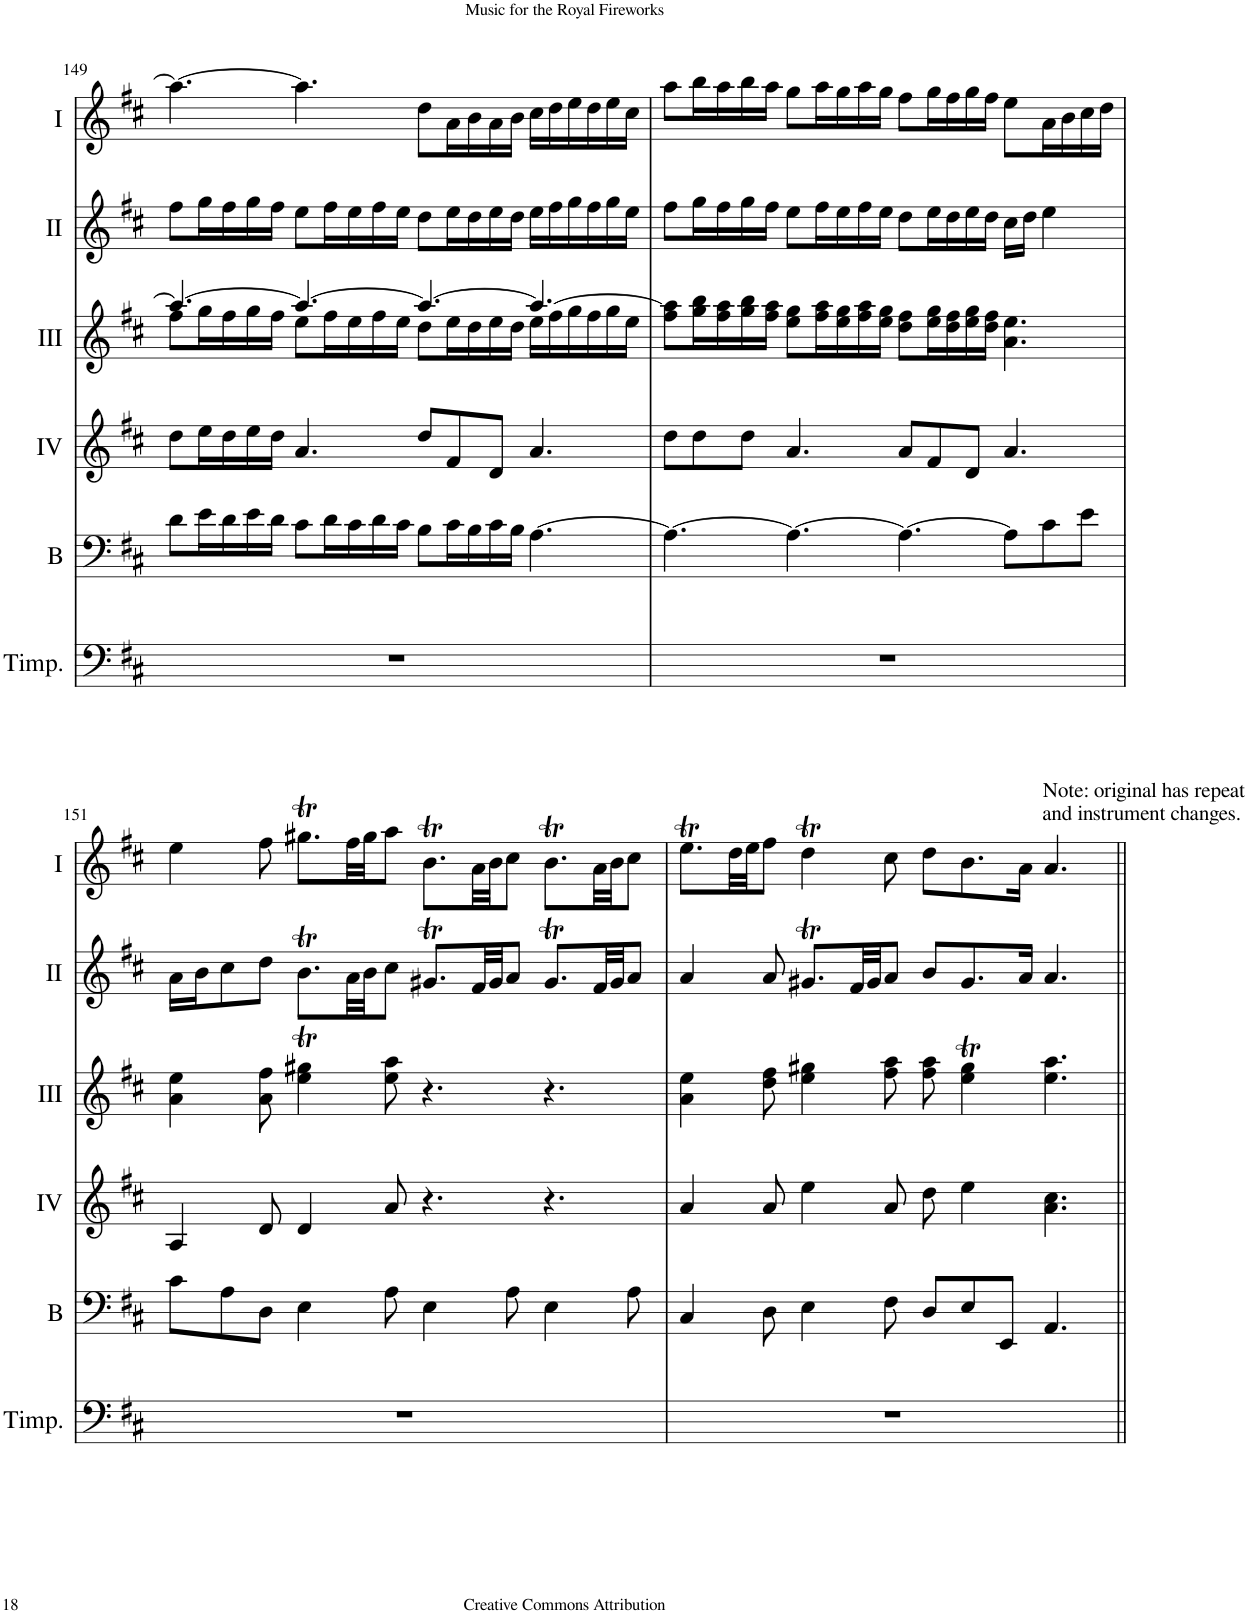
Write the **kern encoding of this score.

**kern	**kern	**kern	**kern	**kern	**kern
*part6	*part5	*part4	*part3	*part2	*part1
*staff6	*staff5	*staff4	*staff3	*staff2	*staff1
*I"Timpani	*I"Bass	*I"Acc. 4	*I"Acc. 3	*I"Acc. 2	*I"Acc. 1
*I'Timp.	*I'B	*	*	*	*
!!LO:PB:g=z
*clefF4	*clefF4	*clefG2	*clefG2	*clefG2	*clefG2
*k[f#c#]	*k[f#c#]	*k[f#c#]	*k[f#c#]	*k[f#c#]	*k[f#c#]
*M12/8	*M12/8	*M12/8	*M12/8	*M12/8	*M12/8
=149	=149	=149	=149	=149	=149
*	*	*	*^	*	*
1.r	8D\L	8dd\L	4.aa/_	8ff#\L	8ff#\L	4.aa\_
.	16E\L	16ee\L	.	16gg\L	16gg\L	.
.	16D\	16dd\	.	16ff#\	16ff#\	.
.	16E\	16ee\	.	16gg\	16gg\	.
.	16D\JJ	16dd\JJ	.	16ff#\JJ	16ff#\JJ	.
.	8C#\L	4.a/	4.aa/_	8ee\L	8ee\L	4.aa\]
.	16D\L	.	.	16ff#\L	16ff#\L	.
.	16C#\	.	.	16ee\	16ee\	.
.	16D\	.	.	16ff#\	16ff#\	.
.	16C#\JJ	.	.	16ee\JJ	16ee\JJ	.
.	8BB\L	8dd/L	4.aa/_	8dd\L	8dd\L	8dd\L
.	16C#\L	8f#/	.	16ee\L	16ee\L	16a\L
.	16BB\	.	.	16dd\	16dd\	16b\
.	16C#\	8d/J	.	16ee\	16ee\	16a\
.	16BB\JJ	.	.	16dd\JJ	16dd\JJ	16b\JJ
.	[4.AA\	4.a/	4.aa/_	16ee\LL	16ee\LL	16cc#\LL
.	.	.	.	16ff#\	16ff#\	16dd\
.	.	.	.	16gg\	16gg\	16ee\
.	.	.	.	16ff#\	16ff#\	16dd\
.	.	.	.	16gg\	16gg\	16ee\
.	.	.	.	16ee\JJ	16ee\JJ	16cc#\JJ
*	*	*	*v	*v	*	*
=150	=150	=150	=150	=150	=150
1.r	4.AA\_	8dd\L	8ff#\ 8aa\]L	8ff#\L	8aa\L
.	.	8dd\	16gg\ 16bb\L	16gg\L	16bb\L
.	.	.	16ff#\ 16aa\	16ff#\	16aa\
.	.	8dd\J	16gg\ 16bb\	16gg\	16bb\
.	.	.	16ff#\ 16aa\JJ	16ff#\JJ	16aa\JJ
.	4.AA\_	4.a/	8ee\ 8gg\L	8ee\L	8gg\L
.	.	.	16ff#\ 16aa\L	16ff#\L	16aa\L
.	.	.	16ee\ 16gg\	16ee\	16gg\
.	.	.	16ff#\ 16aa\	16ff#\	16aa\
.	.	.	16ee\ 16gg\JJ	16ee\JJ	16gg\JJ
.	4.AA\_	8a/L	8dd\ 8ff#\L	8dd\L	8ff#\L
.	.	8f#/	16ee\ 16gg\L	16ee\L	16gg\L
.	.	.	16dd\ 16ff#\	16dd\	16ff#\
.	.	8d/J	16ee\ 16gg\	16ee\	16gg\
.	.	.	16dd\ 16ff#\JJ	16dd\JJ	16ff#\JJ
.	8AA\L]	4.a/	4.a\ 4.ee\	16cc#\LL	8ee\L
.	.	.	.	16dd\JJ	.
.	8C#\	.	.	4ee\	16a\L
.	.	.	.	.	16b\
.	8E\J	.	.	.	16cc#\
.	.	.	.	.	16dd\JJ
!!LO:LB:g=z
=151	=151	=151	=151	=151	=151
1.r	8C#\L	4A/	4a\ 4ee\	16a\LL	4ee\
.	.	.	.	16b\J	.
.	8AA\	.	.	8cc#\	.
.	8DD\J	8d/	8a\ 8ff#\	8dd\J	8ff#\
.	4EE\	4d/	4ee\T 4gg#X\T	8.bT\L	8.gg#Xt\L
.	.	.	.	32a\LL	32ff#\LL
.	.	.	.	32b\JJ	32gg#\JJ
.	8AA\	8a/	8ee\ 8aa\	8cc#\J	8aa\J
.	4EE\	4.r	4.r	8.g#Xt/L	8.bT\L
.	.	.	.	32f#/LL	32a\LL
.	.	.	.	32g#/JJ	32b\JJ
.	8AA\	.	.	8a/J	8cc#\J
.	4EE\	4.r	4.r	8.g#t/L	8.bT\L
.	.	.	.	32f#/LL	32a\LL
.	.	.	.	32g#/JJ	32b\JJ
.	8AA\	.	.	8a/J	8cc#\J
=152	=152	=152	=152	=152	=152
1.r	4CC#/	4a/	4a\ 4ee\	4a/	8.eeT\L
.	.	.	.	.	32dd\LL
.	.	.	.	.	32ee\JJ
.	8DD\	8a/	8dd\ 8ff#\	8a/	8ff#\J
.	4EE\	4ee\	4ee\ 4gg#X\	8.g#Xt/L	4ddT\
.	.	.	.	32f#/LL	.
.	.	.	.	32g#/JJ	.
.	8FF#\	8a/	8ff#\ 8aa\	8a/J	8cc#\
.	8DD/L	8dd\	8ff#\ 8aa\	8b/L	8dd\L
.	8EE/	4ee\	4ee\T 4gg#\T	8.g#/	8.b\
.	8EEE/J	.	.	.	.
.	.	.	.	16a/Jk	16a\Jk
!	!	!	!	!	!LO:TX:a:t=Note&colon; original has repeat
!	!	!	!	!	!LO:TX:a:t=and instrument changes.
.	4.AAA/	4.a\ 4.cc#\	4.ee\ 4.aa\	4.a/	4.a/
=||	=||	=||	=||	=||	=||
*-	*-	*-	*-	*-	*-
